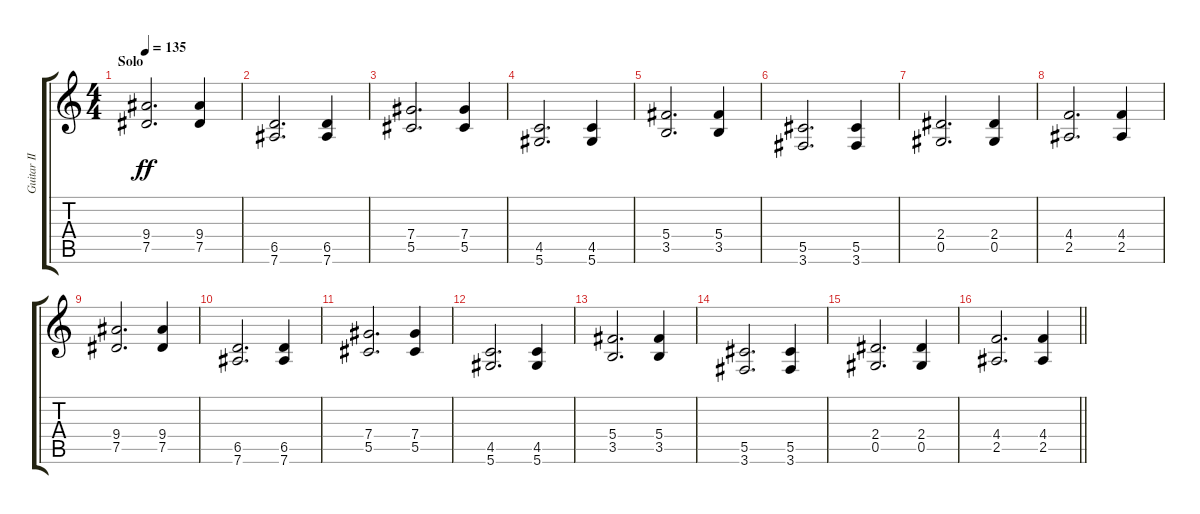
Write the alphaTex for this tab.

\track ("Guitar II" "Guitar II") {instrument distortionguitar}
\staff {score tabs}
\tuning (Eb4 Bb3 Gb3 Db3 Ab2 Eb2) {hide}
\ts (4 4)
\section ("" "Solo")
\tempo 135
\clef g2
\ks c
(9.4 7.5).2{d dy ff} (9.4 7.5).4 |
(6.5 7.6).2{d} (6.5 7.6).4 |
(7.4 5.5).2{d} (7.4 5.5).4 |
(4.5 5.6).2{d} (4.5 5.6).4 |
(5.4 3.5).2{d} (5.4 3.5).4 |
(5.5 3.6).2{d} (5.5 3.6).4 |
(2.4 0.5).2{d} (2.4 0.5).4 |
(4.4 2.5).2{d} (4.4 2.5).4 |
(9.4 7.5).2{d} (9.4 7.5).4 |
(6.5 7.6).2{d} (6.5 7.6).4 |
(7.4 5.5).2{d} (7.4 5.5).4 |
(4.5 5.6).2{d} (4.5 5.6).4 |
(5.4 3.5).2{d} (5.4 3.5).4 |
(5.5 3.6).2{d} (5.5 3.6).4 |
(2.4 0.5).2{d} (2.4 0.5).4 |
\barLineRight lightlight
(4.4 2.5).2{d} (4.4 2.5).4
